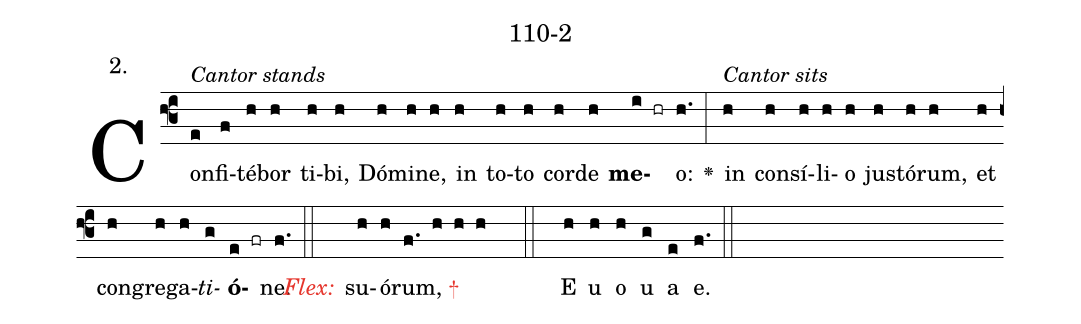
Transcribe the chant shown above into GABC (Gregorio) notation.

name: 110-2;
annotation: 2.;
%%
(f3)Con(e[alt:Cantor stands])fi(f)té(h)bor(h) ti(h)bi,(h) Dó(h)mi(h)ne,(h) in(h) to(h)to(h) cor(h)de(h) <b>me</b>(i hr)o:(h.) <v>\greheightstar</v>(:) in(h[alt:Cantor sits]) con(h)sí(h)li(h)o(h) jus(h)tó(h)rum,(h) et(h) con(h)gre(h)ga(h)<i>ti</i>(g)<b>ó</b>(e fr)ne.(f.) (::)
<c><i>Flex:</i></c>() su(h)ó(h)rum, <c>+</c>(f. h h h  ::) E(h) u(h) o(h) u(g) a(e) e.(f.) (::)
